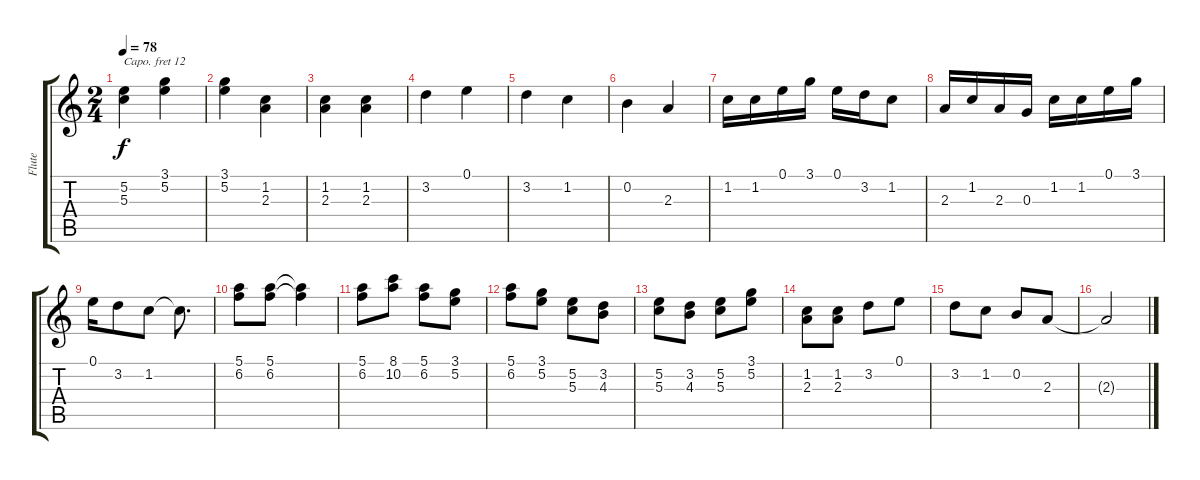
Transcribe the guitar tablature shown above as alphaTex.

\track ("Flute" "Flute") {instrument panflute}
\staff {score tabs}
\capo 12
\tuning (E4 B3 G3 D3 A2 E2) {hide}
\ts (2 4)
\tempo 78
\clef g2
\ks c
(5.2 5.3).4{dy f} (3.1 5.2).4 |
(3.1 5.2).4 (1.2 2.3).4 |
(1.2 2.3).4 (1.2 2.3).4 |
3.2.4 0.1.4 |
3.2.4 1.2.4 |
0.2.4 2.3.4 |
1.2.16 1.2.16 0.1.16 3.1.16 0.1.16 3.2.16 1.2.8 |
2.3.16 1.2.16 2.3.16 0.3.16 1.2.16 1.2.16 0.1.16 3.1.16 |
0.1.16 3.2.8 1.2.8 1.2{t}.8{d} |
(5.1 6.2).8 (5.1 6.2).8 (5.1{t} 6.2{t}).4 |
(5.1 6.2).8 (8.1 10.2).8 (5.1 6.2).8 (3.1 5.2).8 |
(5.1 6.2).8 (3.1 5.2).8 (5.2 5.3).8 (3.2 4.3).8 |
(5.2 5.3).8 (3.2 4.3).8 (5.2 5.3).8 (3.1 5.2).8 |
(1.2 2.3).8 (1.2 2.3).8 3.2.8 0.1.8 |
3.2.8 1.2.8 0.2.8 2.3.8 |
2.3{t}.2
